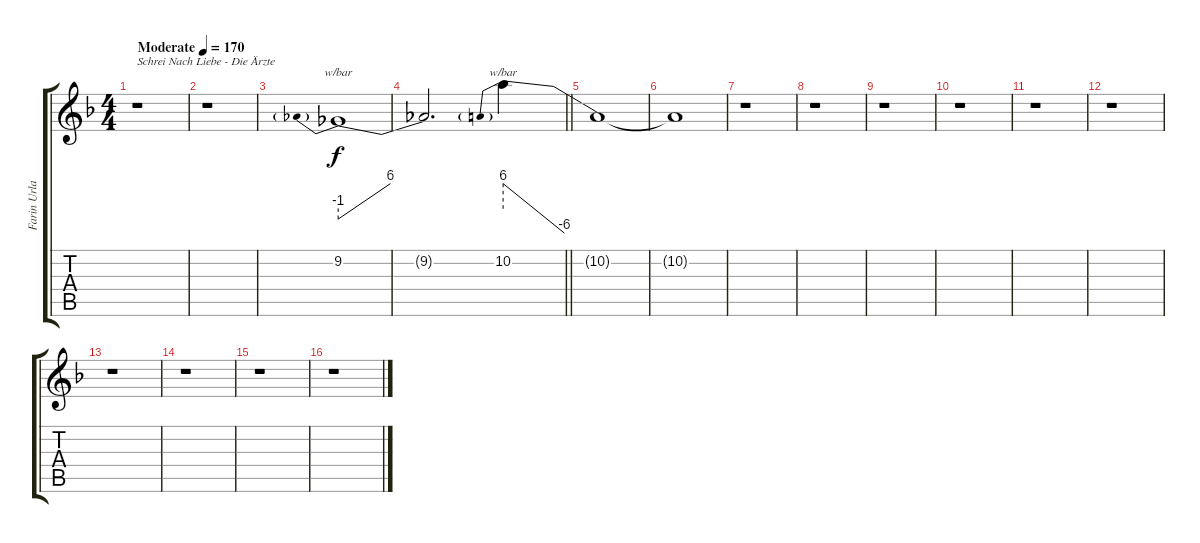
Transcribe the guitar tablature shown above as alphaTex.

\track ("Farin Urlaub" "Farin Urla") {instrument lead2sawtooth}
\staff {score tabs}
\tuning (E4 B3 G3 D3 A2 E2) {hide}
\ts (4 4)
\tempo (170 "Moderate")
\clef g2
\ks f
r.1{txt "Schrei Nach Liebe - Die Ärzte" dy f instrument lead2sawtooth} |
r.1 |
9.2.1{tbe (predivedive default 0 -4 60 24)} |
\barLineRight lightlight
9.2{t}.2{d} 10.2.4{tbe (predivedive default 0 24 60 -24)} |
10.2{t}.1 |
10.2{t}.1 |
r.1 |
r.1 |
r.1 |
r.1 |
r.1 |
r.1 |
r.1 |
r.1 |
r.1 |
r.1
